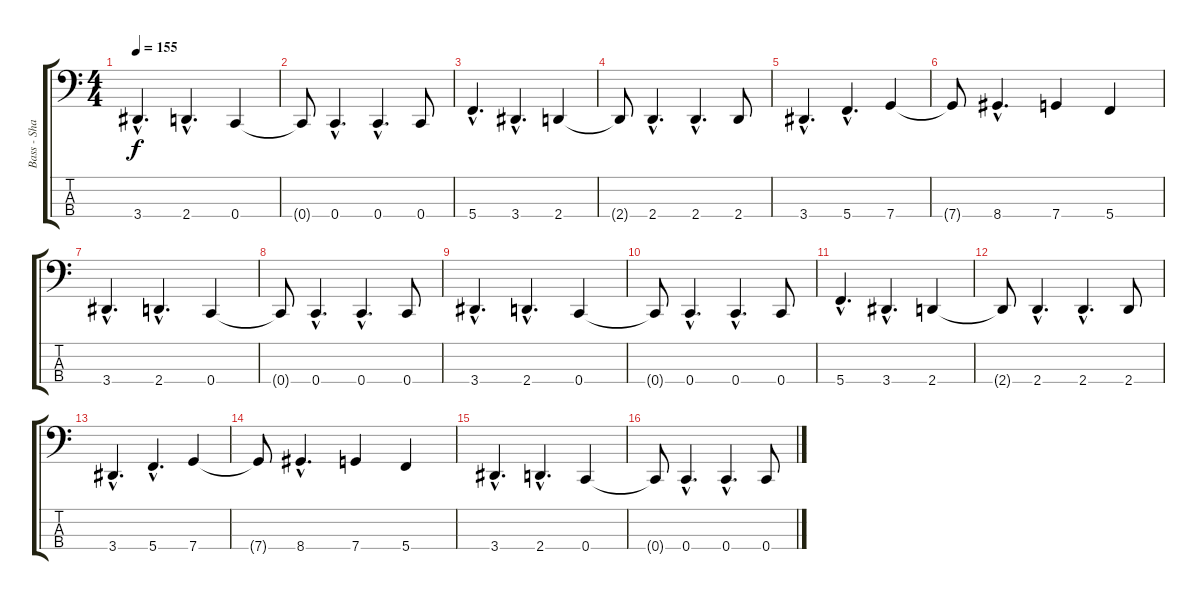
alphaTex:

\track ("Bass - Shavo" "Bass - Sha") {instrument electricbassfinger}
\staff {score tabs}
\tuning (F2 C2 G1 C1) {hide}
\ts (4 4)
\tempo 155
\clef f4
\ks c
3.4{hac}.4{d dy f} 2.4{hac}.4{d} 0.4.4 |
0.4{t}.8 0.4{hac}.4{d} 0.4{hac}.4{d} 0.4.8 |
5.4{hac}.4{d} 3.4{hac}.4{d} 2.4.4 |
2.4{t}.8 2.4{hac}.4{d} 2.4{hac}.4{d} 2.4.8 |
3.4{hac}.4{d} 5.4{hac}.4{d} 7.4.4 |
7.4{t}.8 8.4{hac}.4{d} 7.4.4 5.4.4 |
3.4{hac}.4{d} 2.4{hac}.4{d} 0.4.4 |
0.4{t}.8 0.4{hac}.4{d} 0.4{hac}.4{d} 0.4.8 |
3.4{hac}.4{d} 2.4{hac}.4{d} 0.4.4 |
0.4{t}.8 0.4{hac}.4{d} 0.4{hac}.4{d} 0.4.8 |
5.4{hac}.4{d} 3.4{hac}.4{d} 2.4.4 |
2.4{t}.8 2.4{hac}.4{d} 2.4{hac}.4{d} 2.4.8 |
3.4{hac}.4{d} 5.4{hac}.4{d} 7.4.4 |
7.4{t}.8 8.4{hac}.4{d} 7.4.4 5.4.4 |
3.4{hac}.4{d} 2.4{hac}.4{d} 0.4.4 |
0.4{t}.8 0.4{hac}.4{d} 0.4{hac}.4{d} 0.4{ss}.8
